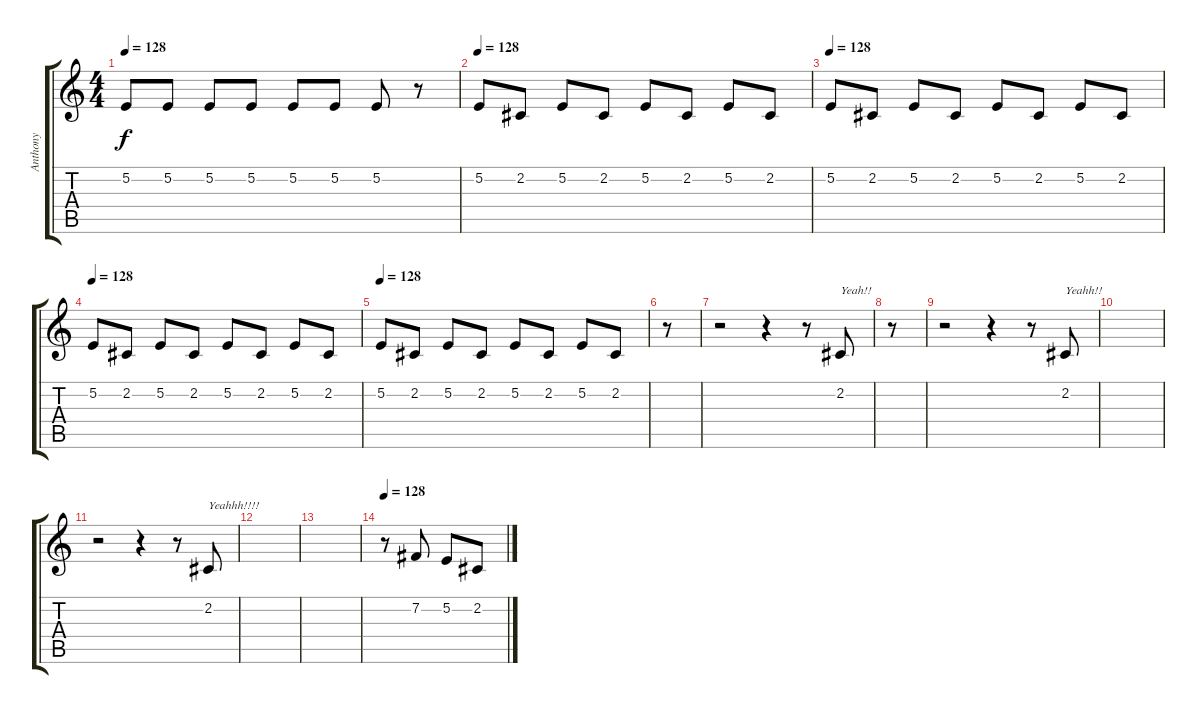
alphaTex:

\track ("Anthony" "Anthony") {instrument cello}
\staff {score tabs}
\tuning (E4 B3 G3 D3 A2 E2) {hide}
\ts (4 4)
\tempo 128
\clef g2
\ks c
5.2.8{dy f} 5.2.8 5.2.8 5.2.8 5.2.8 5.2.8 5.2.8 r.8 |
\tempo 128
5.2.8 2.2.8 5.2.8 2.2.8 5.2.8 2.2.8 5.2.8 2.2.8 |
\tempo 128
5.2.8 2.2.8 5.2.8 2.2.8 5.2.8 2.2.8 5.2.8 2.2.8 |
\tempo 128
5.2.8 2.2.8 5.2.8 2.2.8 5.2.8 2.2.8 5.2.8 2.2.8 |
\tempo 128
5.2.8 2.2.8 5.2.8 2.2.8 5.2.8 2.2.8 5.2.8 2.2.8 |
r.8 |
r.2 r.4 r.8 2.2.8{txt "Yeah!!"} |
r.8 |
r.2 r.4 r.8 2.2.8{txt "Yeahh!!"} |
|
r.2 r.4 r.8 2.2.8{txt "Yeahhh!!!!"} |
|
|
\tempo 128
r.8 7.2.8 5.2.8 2.2.8
